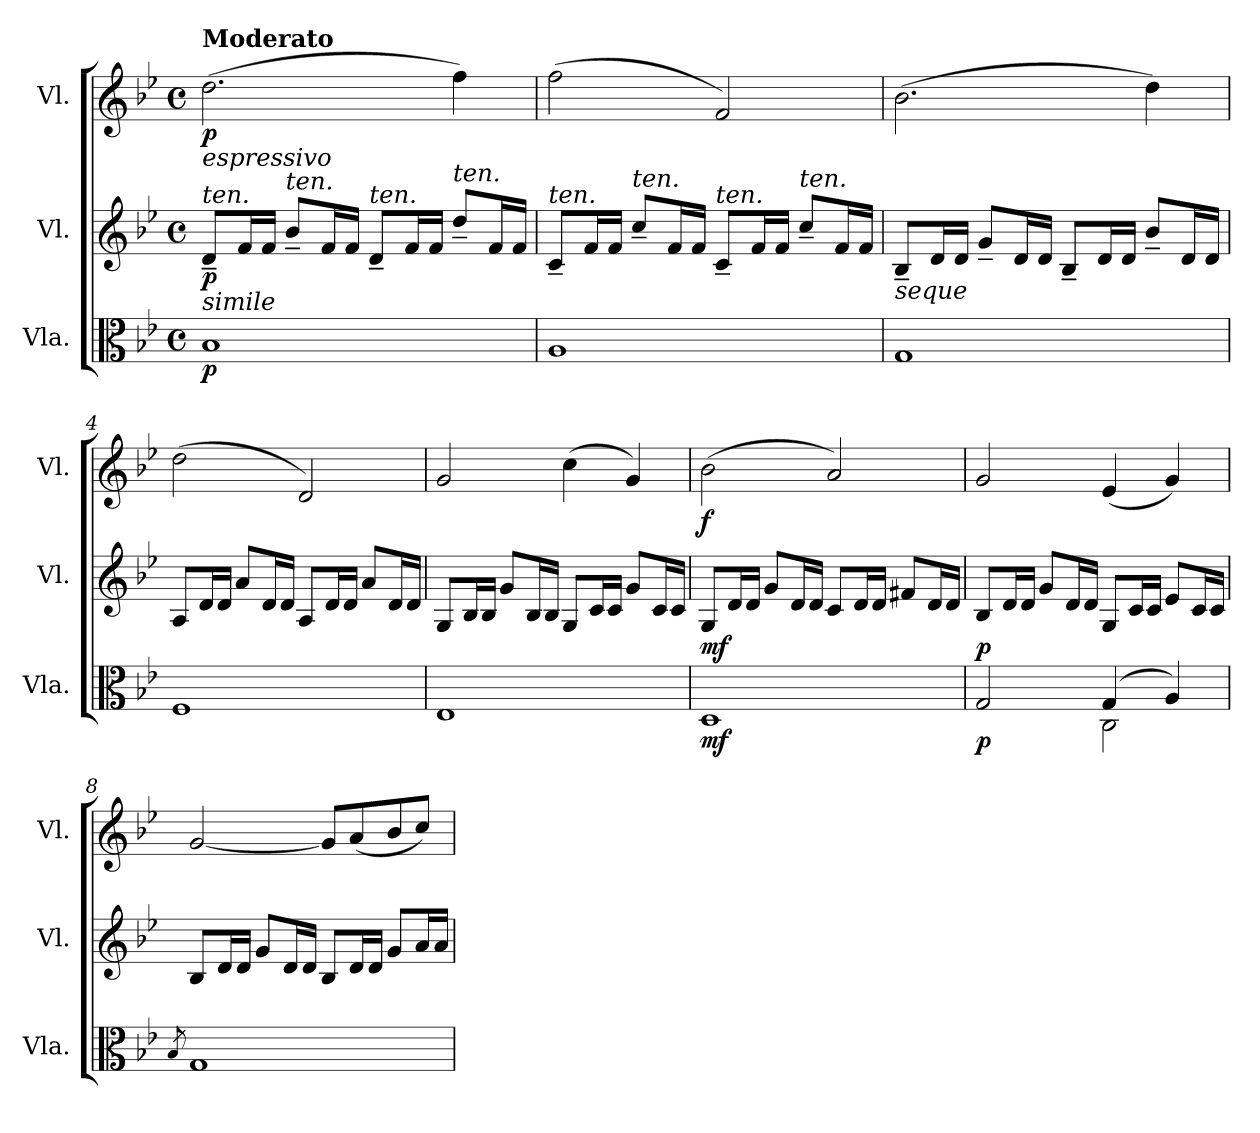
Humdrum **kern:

**kern	**dynam	**kern	**dynam	**kern	**dynam
*part3	*part3	*part2	*part2	*part1	*part1
*staff3	*staff3	*staff2	*staff2	*staff1	*staff1
*I"Vla.	*	*I"Vl.	*	*I"Vl.	*
*I'Vla.	*	*I'Vl.	*	*I'Vl.	*
*clefC3	*	*clefG2	*	*clefG2	*
*k[b-e-]	*	*k[b-e-]	*	*k[b-e-]	*
*B-:	*	*B-:	*	*B-:	*
*M4/4	*	*M4/4	*	*M4/4	*
*met(c)	*	*met(c)	*	*met(c)	*
=1	=1	=1	=1	=1	=1
!	!	!	!	!LO:TX:b:i:t=espressivo	!
!	!	!	!	!LO:TX:a:B:t=Moderato	!
!	!	!LO:TX:b:i:t=simile	!	!	!
!	!	!LO:TX:a:i:t=ten.	!	!	!
!	!LO:DY:b	!	!LO:DY:b	!	!LO:DY:b
1B-	p	8d~/L	p	(>2.dd\	p
.	.	16f/L	.	.	.
.	.	16f/JJ	.	.	.
!	!	!LO:TX:a:i:t=ten.	!	!	!
.	.	8b-~/L	.	.	.
.	.	16f/L	.	.	.
.	.	16f/JJ	.	.	.
!	!	!LO:TX:a:i:t=ten.	!	!	!
.	.	8d~/L	.	.	.
.	.	16f/L	.	.	.
.	.	16f/JJ	.	.	.
!	!	!LO:TX:a:i:t=ten.	!	!	!
.	.	8dd~/L	.	4ff\)	.
.	.	16f/L	.	.	.
.	.	16f/JJ	.	.	.
=2	=2	=2	=2	=2	=2
!	!	!LO:TX:a:i:t=ten.	!	!	!
1A	.	8c~/L	.	(>2ff\	.
.	.	16f/L	.	.	.
.	.	16f/JJ	.	.	.
!	!	!LO:TX:a:i:t=ten.	!	!	!
.	.	8cc~/L	.	.	.
.	.	16f/L	.	.	.
.	.	16f/JJ	.	.	.
!	!	!LO:TX:a:i:t=ten.	!	!	!
.	.	8c~/L	.	2f/)	.
.	.	16f/L	.	.	.
.	.	16f/JJ	.	.	.
!	!	!LO:TX:a:i:t=ten.	!	!	!
.	.	8cc~/L	.	.	.
.	.	16f/L	.	.	.
.	.	16f/JJ	.	.	.
=3	=3	=3	=3	=3	=3
!	!	!LO:TX:b:i:t=seque	!	!	!
1G	.	8B-~/L	.	(>2.b-\	.
.	.	16d/L	.	.	.
.	.	16d/JJ	.	.	.
.	.	8g~/L	.	.	.
.	.	16d/L	.	.	.
.	.	16d/JJ	.	.	.
.	.	8B-~/L	.	.	.
.	.	16d/L	.	.	.
.	.	16d/JJ	.	.	.
.	.	8b-~/L	.	4dd\)	.
.	.	16d/L	.	.	.
.	.	16d/JJ	.	.	.
=4	=4	=4	=4	=4	=4
1F	.	8A/L	.	(>2dd\	.
.	.	16d/L	.	.	.
.	.	16d/JJ	.	.	.
.	.	8a/L	.	.	.
.	.	16d/L	.	.	.
.	.	16d/JJ	.	.	.
.	.	8A/L	.	2d/)	.
.	.	16d/L	.	.	.
.	.	16d/JJ	.	.	.
.	.	8a/L	.	.	.
.	.	16d/L	.	.	.
.	.	16d/JJ	.	.	.
=5	=5	=5	=5	=5	=5
1E-	.	8G/L	.	2g/	.
.	.	16B-/L	.	.	.
.	.	16B-/JJ	.	.	.
.	.	8g/L	.	.	.
.	.	16B-/L	.	.	.
.	.	16B-/JJ	.	.	.
.	.	8G/L	.	(>4cc\	.
.	.	16c/L	.	.	.
.	.	16c/JJ	.	.	.
.	.	8g/L	.	4g/)	.
.	.	16c/L	.	.	.
.	.	16c/JJ	.	.	.
=6	=6	=6	=6	=6	=6
!	!LO:DY:b	!	!LO:DY:b	!	!LO:DY:b
1D	mf	8G/L	mf	(>2b-\	f
.	.	16d/L	.	.	.
.	.	16d/JJ	.	.	.
.	.	8g/L	.	.	.
.	.	16d/L	.	.	.
.	.	16d/JJ	.	.	.
.	.	8c/L	.	2a/)	.
.	.	16d/L	.	.	.
.	.	16d/JJ	.	.	.
.	.	8f#X/L	.	.	.
.	.	16d/L	.	.	.
.	.	16d/JJ	.	.	.
!!LO:LB:g=z
=7	=7	=7	=7	=7	=7
*^	*	*	*	*	*
!	!	!LO:DY:b	!	!LO:DY:b	!	!LO:DY:b
!	!	!	!	!	!	!LO:DY:n=1:b
*	*^	*	*	*	*	*
2G/	2ryy	4.ryy	p	8B-/L	p	2g/	p dim.
.	.	.	.	16d/L	.	.	.
.	.	.	.	16d/JJ	.	.	.
!	!	!	!	!	!LO:DY:b	!	!
.	.	.	.	8g/L	dim.	.	.
!	!	!	!LO:DY:b	!	!	!	!
.	.	2ryy	dim.	16d/L	.	.	.
.	.	.	.	16d/JJ	.	.	.
(>4G/	2C\	.	.	8G/L	.	(<4e-/	.
.	.	.	.	16c/L	.	.	.
.	.	.	.	16c/JJ	.	.	.
4A/)	.	.	.	8e-/L	.	4g/)	.
.	.	8ryy	.	16c/L	.	.	.
.	.	.	.	16c/JJ	.	.	.
*v	*v	*v	*	*	*	*	*
=8	=8	=8	=8	=8	=8
8qB-/	.	.	.	.	.
1G	.	8B-/L	.	[2g/	.
.	.	16d/L	.	.	.
.	.	16d/JJ	.	.	.
.	.	8g/L	.	.	.
.	.	16d/L	.	.	.
.	.	16d/JJ	.	.	.
.	.	8B-/L	.	8g/L]	.
.	.	16d/L	.	(<8a/	.
.	.	16d/JJ	.	.	.
.	.	8g/L	.	8b-/	.
.	.	16a/L	.	8cc/J)	.
.	.	16a/JJ	.	.	.
=	=	=	=	=	=
*-	*-	*-	*-	*-	*-
